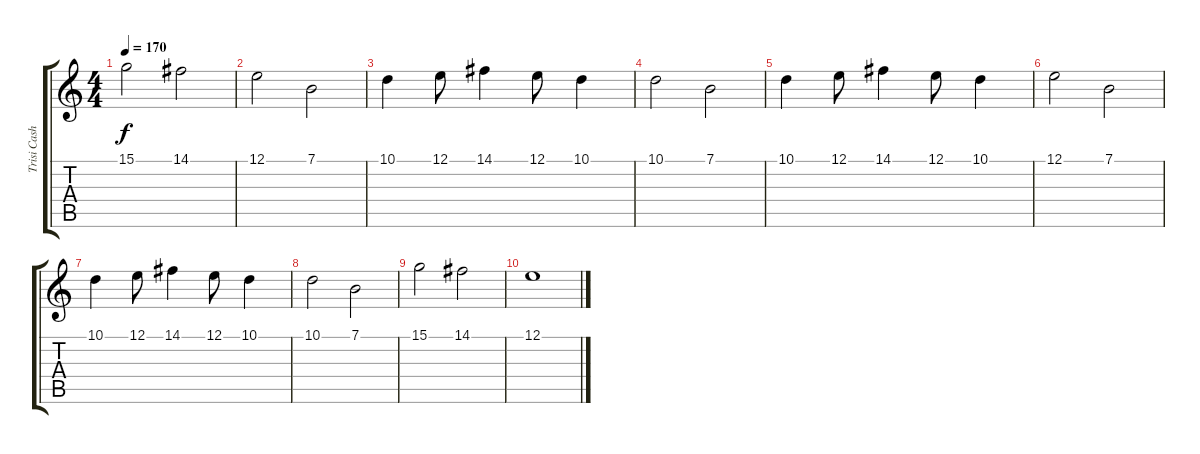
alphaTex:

\track ("Trisi Cash" "Trisi Cash") {instrument altosax}
\staff {score tabs}
\tuning (E4 B3 G3 D3 A2 E2) {hide}
\ts (4 4)
\tempo 170
\clef g2
\ks c
15.1.2{dy f} 14.1.2 |
12.1.2 7.1.2 |
10.1.4 12.1.8 14.1.4 12.1.8 10.1.4 |
10.1.2 7.1.2 |
10.1.4 12.1.8 14.1.4 12.1.8 10.1.4 |
12.1.2 7.1.2 |
10.1.4 12.1.8 14.1.4 12.1.8 10.1.4 |
10.1.2 7.1.2 |
15.1.2 14.1.2 |
12.1.1
